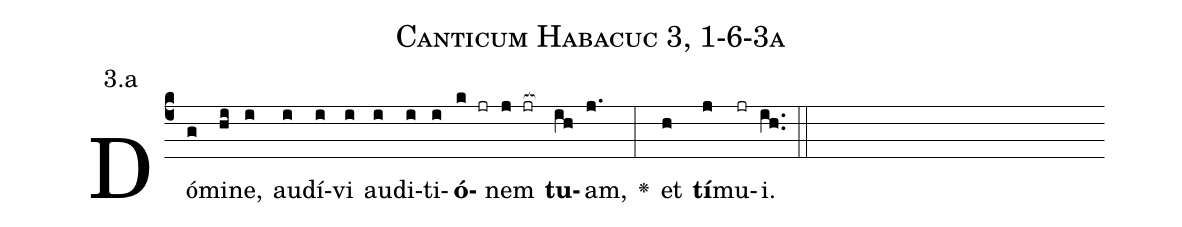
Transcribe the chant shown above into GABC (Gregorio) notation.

name: Canticum Habacuc 3, 1-6-3a;
annotation: 3.a;
%%
(c4)Dó(g)mi(hi)ne,(i) au(i)dí(i)vi(i) au(i)di(i)ti(i)<b>ó</b>(k jr)nem(j jr[ocb:1{]) <b>tu</b>(ih[ocb:0}])am,(j.) <v>\greheightstar</v>(:) et(h) <b>tí</b>(j)mu(jr)i.(ih..) (::)


%E(i) u(i) o(j) u(h) a(j) e.(ih..) (::)
